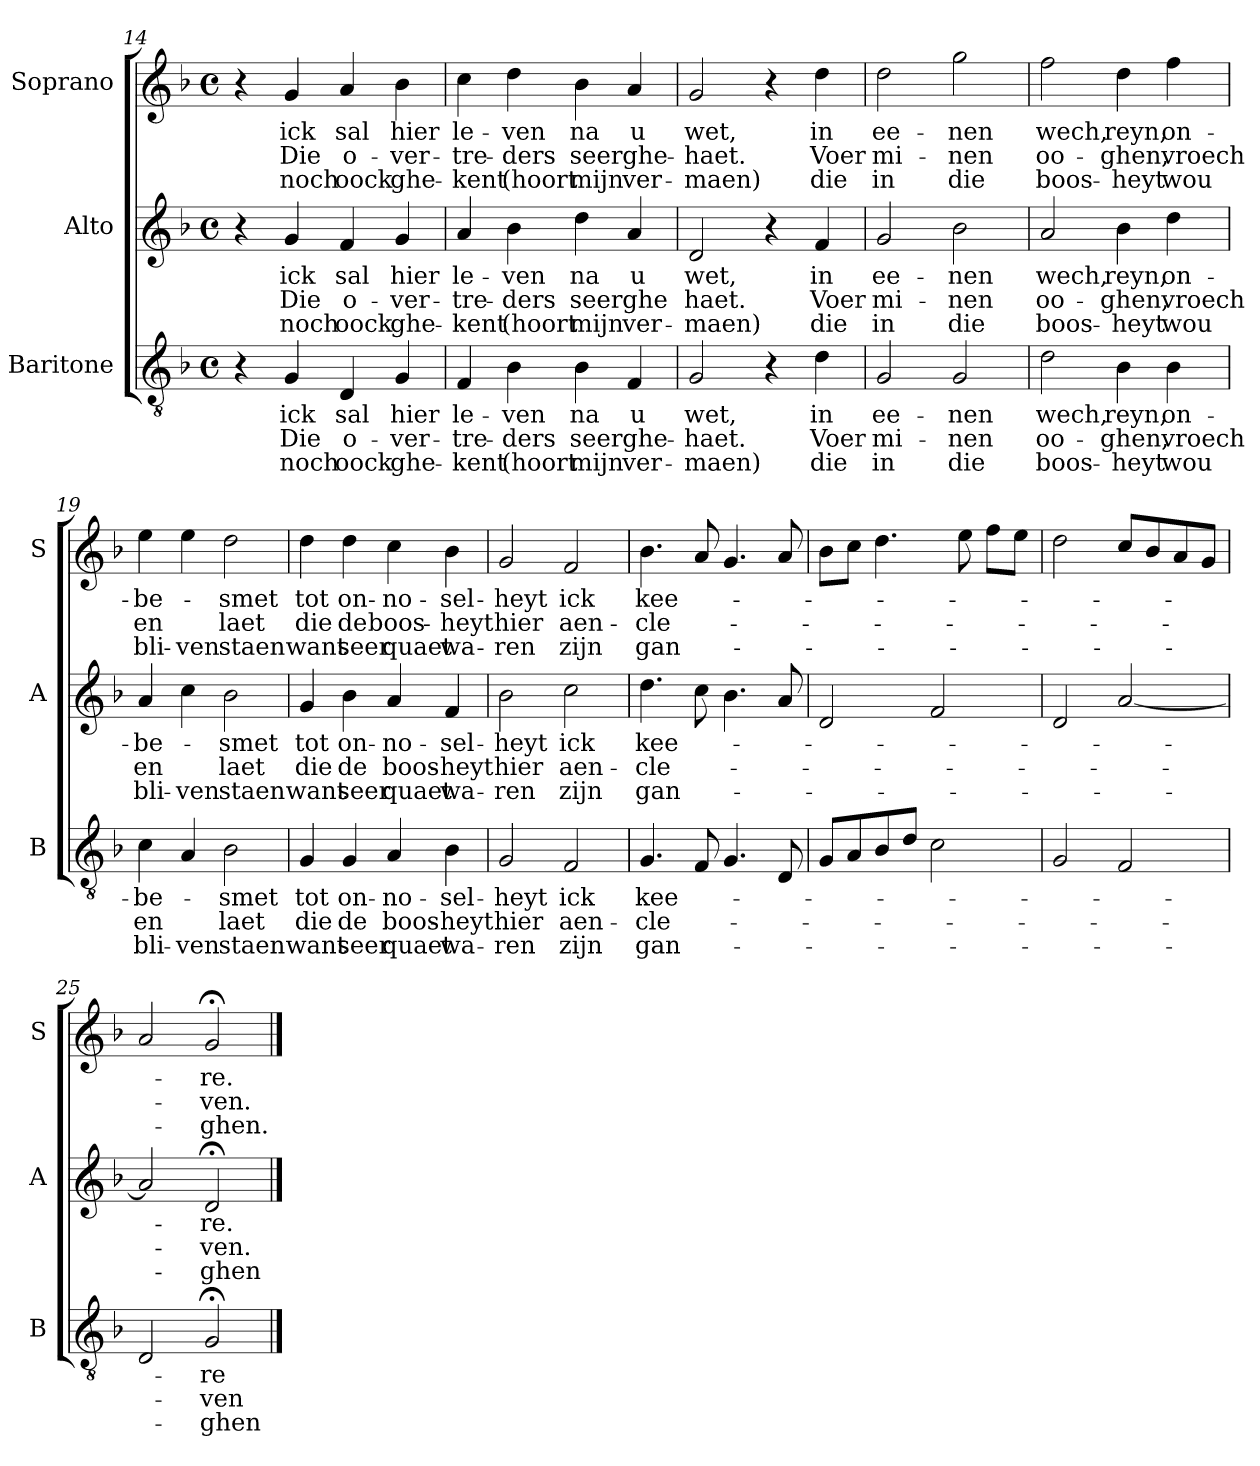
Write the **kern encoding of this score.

**kern	**text	**text	**text	**kern	**text	**text	**text	**kern	**text	**text	**text
*part3	*part3	*part3	*part3	*part2	*part2	*part2	*part2	*part1	*part1	*part1	*part1
*staff3	*staff3	*staff3	*staff3	*staff2	*staff2	*staff2	*staff2	*staff1	*staff1	*staff1	*staff1
*I"Baritone	*	*	*	*I"Alto	*	*	*	*I"Soprano	*	*	*
*I'B	*	*	*	*I'A	*	*	*	*I'S	*	*	*
*clefGv2	*	*	*	*clefG2	*	*	*	*clefG2	*	*	*
*k[b-]	*	*	*	*k[b-]	*	*	*	*k[b-]	*	*	*
*F:	*	*	*	*F:	*	*	*	*F:	*	*	*
*M4/4	*	*	*	*M4/4	*	*	*	*M4/4	*	*	*
*met(c)	*	*	*	*met(c)	*	*	*	*met(c)	*	*	*
=14	=14	=14	=14	=14	=14	=14	=14	=14	=14	=14	=14
4r	.	.	.	4r	.	.	.	4r	.	.	.
!	!LO:LY:b	!LO:LY:b	!LO:LY:b	!	!LO:LY:b	!LO:LY:b	!LO:LY:b	!	!LO:LY:b	!LO:LY:b	!LO:LY:b
4G/	ick	Die	noch	4g/	ick	Die	noch	4g/	ick	Die	noch
!	!LO:LY:b	!LO:LY:b	!LO:LY:b	!	!LO:LY:b	!LO:LY:b	!LO:LY:b	!	!LO:LY:b	!LO:LY:b	!LO:LY:b
4D/	sal	o-	oock	4f/	sal	o-	oock	4a/	sal	o-	oock
!	!LO:LY:b	!LO:LY:b	!LO:LY:b	!	!LO:LY:b	!LO:LY:b	!LO:LY:b	!	!LO:LY:b	!LO:LY:b	!LO:LY:b
4G/	hier	-ver-	ghe-	4g/	hier	-ver-	ghe-	4b-\	hier	-ver-	ghe-
=15	=15	=15	=15	=15	=15	=15	=15	=15	=15	=15	=15
!	!LO:LY:b	!LO:LY:b	!LO:LY:b	!	!LO:LY:b	!LO:LY:b	!LO:LY:b	!	!LO:LY:b	!LO:LY:b	!LO:LY:b
4F/	le-	-tre-	-kent	4a/	le-	-tre-	-kent	4cc\	le-	-tre-	-kent
!	!LO:LY:b	!LO:LY:b	!LO:LY:b	!	!LO:LY:b	!LO:LY:b	!LO:LY:b	!	!LO:LY:b	!LO:LY:b	!LO:LY:b
4B-\	-ven	-ders	(hoort	4b-\	-ven	-ders	(hoort	4dd\	-ven	-ders	(hoort
!	!LO:LY:b	!LO:LY:b	!LO:LY:b	!	!LO:LY:b	!LO:LY:b	!LO:LY:b	!	!LO:LY:b	!LO:LY:b	!LO:LY:b
4B-\	na	seer	mijn	4dd\	na	seer	mijn	4b-\	na	seer	mijn
!	!LO:LY:b	!LO:LY:b	!LO:LY:b	!	!LO:LY:b	!LO:LY:b	!LO:LY:b	!	!LO:LY:b	!LO:LY:b	!LO:LY:b
4F/	u	ghe-	ver-	4a/	u	ghe	ver-	4a/	u	ghe-	ver-
!!LO:LB:g=z
=16	=16	=16	=16	=16	=16	=16	=16	=16	=16	=16	=16
!	!LO:LY:b	!LO:LY:b	!LO:LY:b	!	!LO:LY:b	!LO:LY:b	!LO:LY:b	!	!LO:LY:b	!LO:LY:b	!LO:LY:b
2G/	wet,	-haet.	-maen)	2d/	wet,	haet.	-maen)	2g/	wet,	-haet.	-maen)
4r	.	.	.	4r	.	.	.	4r	.	.	.
!	!LO:LY:b	!LO:LY:b	!LO:LY:b	!	!LO:LY:b	!LO:LY:b	!LO:LY:b	!	!LO:LY:b	!LO:LY:b	!LO:LY:b
4d\	in	Voer	die	4f/	in	Voer	die	4dd\	in	Voer	die
=17	=17	=17	=17	=17	=17	=17	=17	=17	=17	=17	=17
!	!LO:LY:b	!LO:LY:b	!LO:LY:b	!	!LO:LY:b	!LO:LY:b	!LO:LY:b	!	!LO:LY:b	!LO:LY:b	!LO:LY:b
2G/	ee-	mi-	in	2g/	ee-	mi-	in	2dd\	ee-	mi-	in
!	!LO:LY:b	!LO:LY:b	!LO:LY:b	!	!LO:LY:b	!LO:LY:b	!LO:LY:b	!	!LO:LY:b	!LO:LY:b	!LO:LY:b
2G/	-nen	-nen	die	2b-\	-nen	-nen	die	2gg\	-nen	-nen	die
=18	=18	=18	=18	=18	=18	=18	=18	=18	=18	=18	=18
!	!LO:LY:b	!LO:LY:b	!LO:LY:b	!	!LO:LY:b	!LO:LY:b	!LO:LY:b	!	!LO:LY:b	!LO:LY:b	!LO:LY:b
2d\	wech,	oo-	boos-	2a/	wech,	oo-	boos-	2ff\	wech,	oo-	boos-
!	!LO:LY:b	!LO:LY:b	!LO:LY:b	!	!LO:LY:b	!LO:LY:b	!LO:LY:b	!	!LO:LY:b	!LO:LY:b	!LO:LY:b
4B-\	reyn,	-ghen,	-heyt	4b-\	reyn,	-ghen,	-heyt	4dd\	reyn,	-ghen,	-heyt
!	!LO:LY:b	!LO:LY:b	!LO:LY:b	!	!LO:LY:b	!LO:LY:b	!LO:LY:b	!	!LO:LY:b	!LO:LY:b	!LO:LY:b
4B-\	on-	vroech	wou	4dd\	on-	vroech	wou	4ff\	on-	vroech	wou
=19	=19	=19	=19	=19	=19	=19	=19	=19	=19	=19	=19
!	!LO:LY:b	!LO:LY:b	!LO:LY:b	!	!LO:LY:b	!LO:LY:b	!LO:LY:b	!	!LO:LY:b	!LO:LY:b	!LO:LY:b
4c\	-be-	en	bli-	4a/	-be-	en	bli-	4ee\	-be-	en	bli-
!	!	!	!LO:LY:b	!	!	!	!LO:LY:b	!	!	!	!LO:LY:b
4A/	.	.	-ven	4cc\	.	.	-ven	4ee\	.	.	-ven
!	!LO:LY:b	!LO:LY:b	!LO:LY:b	!	!LO:LY:b	!LO:LY:b	!LO:LY:b	!	!LO:LY:b	!LO:LY:b	!LO:LY:b
2B-\	-smet	laet	staen	2b-\	-smet	laet	staen	2dd\	-smet	laet	staen
=20	=20	=20	=20	=20	=20	=20	=20	=20	=20	=20	=20
!	!LO:LY:b	!LO:LY:b	!LO:LY:b	!	!LO:LY:b	!LO:LY:b	!LO:LY:b	!	!LO:LY:b	!LO:LY:b	!LO:LY:b
4G/	tot	die	want	4g/	tot	die	want	4dd\	tot	die	want
!	!LO:LY:b	!LO:LY:b	!LO:LY:b	!	!LO:LY:b	!LO:LY:b	!LO:LY:b	!	!LO:LY:b	!LO:LY:b	!LO:LY:b
4G/	on-	de	seer	4b-\	on-	de	seer	4dd\	on-	de	seer
!	!LO:LY:b	!LO:LY:b	!LO:LY:b	!	!LO:LY:b	!LO:LY:b	!LO:LY:b	!	!LO:LY:b	!LO:LY:b	!LO:LY:b
4A/	-no-	boos-	quaet	4a/	-no-	boos-	quaet	4cc\	-no-	boos-	quaet
!	!LO:LY:b	!LO:LY:b	!LO:LY:b	!	!LO:LY:b	!LO:LY:b	!LO:LY:b	!	!LO:LY:b	!LO:LY:b	!LO:LY:b
4B-\	-sel-	-heyt	wa-	4f/	-sel-	-heyt	wa-	4b-\	-sel-	-heyt	wa-
!!LO:LB:g=z
=21	=21	=21	=21	=21	=21	=21	=21	=21	=21	=21	=21
!	!LO:LY:b	!LO:LY:b	!LO:LY:b	!	!LO:LY:b	!LO:LY:b	!LO:LY:b	!	!LO:LY:b	!LO:LY:b	!LO:LY:b
2G/	-heyt	hier	-ren	2b-\	-heyt	hier	-ren	2g/	-heyt	hier	-ren
!	!LO:LY:b	!LO:LY:b	!LO:LY:b	!	!LO:LY:b	!LO:LY:b	!LO:LY:b	!	!LO:LY:b	!LO:LY:b	!LO:LY:b
2F/	ick	aen-	zijn	2cc\	ick	aen-	zijn	2f/	ick	aen-	zijn
=22	=22	=22	=22	=22	=22	=22	=22	=22	=22	=22	=22
!	!LO:LY:b	!LO:LY:b	!LO:LY:b	!	!LO:LY:b	!LO:LY:b	!LO:LY:b	!	!LO:LY:b	!LO:LY:b	!LO:LY:b
4.G/	kee-	-cle-	gan-	4.dd\	kee-	-cle-	gan-	4.b-\	kee-	-cle-	gan-
8F/	.	.	.	8cc\	.	.	.	8a/	.	.	.
4.G/	.	.	.	4.b-\	.	.	.	4.g/	.	.	.
8D/	.	.	.	8a/	.	.	.	8a/	.	.	.
=23	=23	=23	=23	=23	=23	=23	=23	=23	=23	=23	=23
8G/L	.	.	.	2d/	.	.	.	8b-\L	.	.	.
8A/	.	.	.	.	.	.	.	8cc\J	.	.	.
8B-/	.	.	.	.	.	.	.	4.dd\	.	.	.
8d/J	.	.	.	.	.	.	.	.	.	.	.
2c\	.	.	.	2f/	.	.	.	.	.	.	.
.	.	.	.	.	.	.	.	8ee\	.	.	.
.	.	.	.	.	.	.	.	8ff\L	.	.	.
.	.	.	.	.	.	.	.	8ee\J	.	.	.
=24	=24	=24	=24	=24	=24	=24	=24	=24	=24	=24	=24
2G/	.	.	.	2d/	.	.	.	2dd\	.	.	.
2F/	.	.	.	[2a/	.	.	.	8cc/L	.	.	.
.	.	.	.	.	.	.	.	8b-/	.	.	.
.	.	.	.	.	.	.	.	8a/	.	.	.
.	.	.	.	.	.	.	.	8g/J	.	.	.
=25	=25	=25	=25	=25	=25	=25	=25	=25	=25	=25	=25
2D/	.	.	.	2a/]	.	.	.	2a/	.	.	.
!	!LO:LY:b	!LO:LY:b	!LO:LY:b	!	!LO:LY:b	!LO:LY:b	!LO:LY:b	!	!LO:LY:b	!LO:LY:b	!LO:LY:b
2G;</	-re	-ven	-ghen	2d;</	-re.	-ven.	-ghen	2g;</	-re.	-ven.	-ghen.
==	==	==	==	==	==	==	==	==	==	==	==
*-	*-	*-	*-	*-	*-	*-	*-	*-	*-	*-	*-
